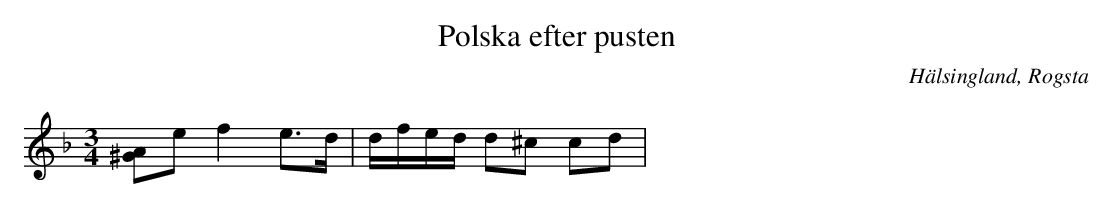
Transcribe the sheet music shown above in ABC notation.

X:1
T:Polska efter pusten
O:Hälsingland, Rogsta
M:3/4
L:1/8
K:Dm
[^GA]e f2 e>d | d/f/e/d/ d^c cd |
